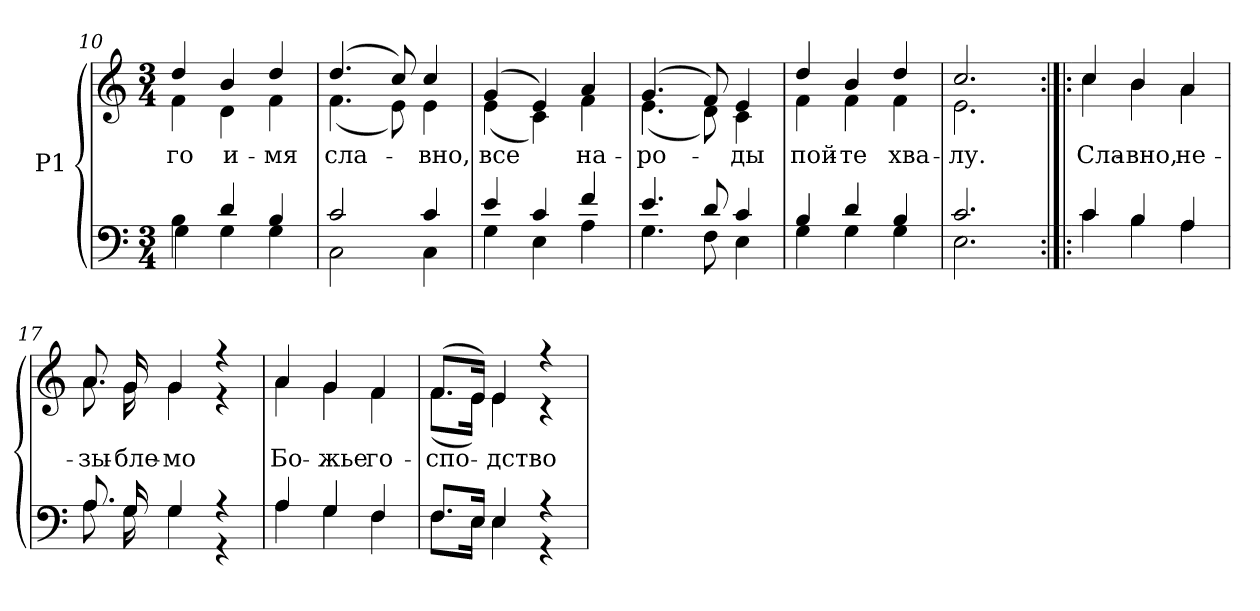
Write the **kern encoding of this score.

**kern	**kern	**text
*part1	*part1	*part1
*staff2	*staff1	*staff1
*I"P1	*	*
*clefF4	*clefG2	*
*k[]	*k[]	*
*C:	*C:	*
*M3/4	*M3/4	*
=10	=10	=10
*^	*	*
!	!	!	!LO:LY:b:color=#000000
*	*	*^	*
4Bi\	4Gi\	4ddi/	4fi\	-го
!	!	!	!	!LO:LY:b:color=#000000
4di/	4Gi\	4bi/	4di\	и-
!	!	!	!	!LO:LY:b:color=#000000
4Bi/	4Gi\	4ddi/	4fi\	-мя
=11	=11	=11	=11	=11
!	!	!	!	!LO:LY:b:color=#000000
2ci/	2Ci\	(4.ddi/	(4.fi\	сла-
.	.	8cci/)	8ei\)	.
!	!	!	!	!LO:LY:b:color=#000000
4ci/	4Ci\	4cci/	4ei\	-вно,
=12	=12	=12	=12	=12
!	!	!	!	!LO:LY:b:color=#000000
4ei/	4Gi\	(4gi/	(4ei\	все
4ci/	4Ei\	4ei/)	4ci\)	.
!	!	!	!	!LO:LY:b:color=#000000
4fi/	4Ai\	4ai/	4fi\	на-
=13	=13	=13	=13	=13
!	!	!	!	!LO:LY:b:color=#000000
4.ei/	4.Gi\	(4.gi/	(4.ei\	-ро-
8di/	8Fi\	8fi/)	8di\)	.
!	!	!	!	!LO:LY:b:color=#000000
4ci/	4Ei\	4ei/	4ci\	-ды
=14	=14	=14	=14	=14
!	!	!	!	!LO:LY:b:color=#000000
4Bi/	4Gi\	4ddi/	4fi\	пой-
!	!	!	!	!LO:LY:b:color=#000000
4di/	4Gi\	4bi/	4fi\	-те
!	!	!	!	!LO:LY:b:color=#000000
4Bi/	4Gi\	4ddi/	4fi\	хва-
!!LO:LB:g=z	!!
=15	=15	=15	=15	=15
!	!	!	!	!LO:LY:b:color=#000000
2.ci/	2.Ei\	2.cci/	2.ei\	-лу.
=16:|!|:	=16:|!|:	=16:|!|:	=16:|!|:	=16:|!|:
!	!	!	!	!LO:LY:b:color=#000000
4ci/	4ci\	4cci/	4cci\	Сла-
!	!	!	!	!LO:LY:b:color=#000000
4Bi/	4Bi\	4bi/	4bi\	-вно,
!	!	!	!	!LO:LY:b:color=#000000
4Ai/	4Ai\	4ai/	4ai\	не-
=17	=17	=17	=17	=17
!	!	!	!	!LO:LY:b:color=#000000
8.Ai/	8.Ai\	8.ai/	8.ai\	-зы-
!	!	!	!	!LO:LY:b:color=#000000
16Gi/	16Gi\	16gi/	16gi\	-бле-
!	!	!	!	!LO:LY:b:color=#000000
4Gi/	4Gi\	4gi/	4gi\	-мо
4r	4r	4r	4r	.
=18	=18	=18	=18	=18
!	!	!	!	!LO:LY:b:color=#000000
4Ai/	4Ai\	4ai/	4ai\	Бо-
!	!	!	!	!LO:LY:b:color=#000000
4Gi/	4Gi\	4gi/	4gi\	-жье
!	!	!	!	!LO:LY:b:color=#000000
4Fi/	4Fi\	4fi/	4fi\	го-
=19	=19	=19	=19	=19
!	!	!	!	!LO:LY:b:color=#000000
8.Fi/L	8.Fi\L	(8.fi/L	(8.fi\L	-спо-
16Ei/Jk	16Ei\Jk	16ei/Jk)	16ei\Jk)	.
!	!	!	!	!LO:LY:b:color=#000000
4Ei/	4Ei\	4ei/	4ei\	-дство
4r	4r	4r	4r	.
*v	*v	*	*	*
*	*v	*v	*
=	=	=
*-	*-	*-
